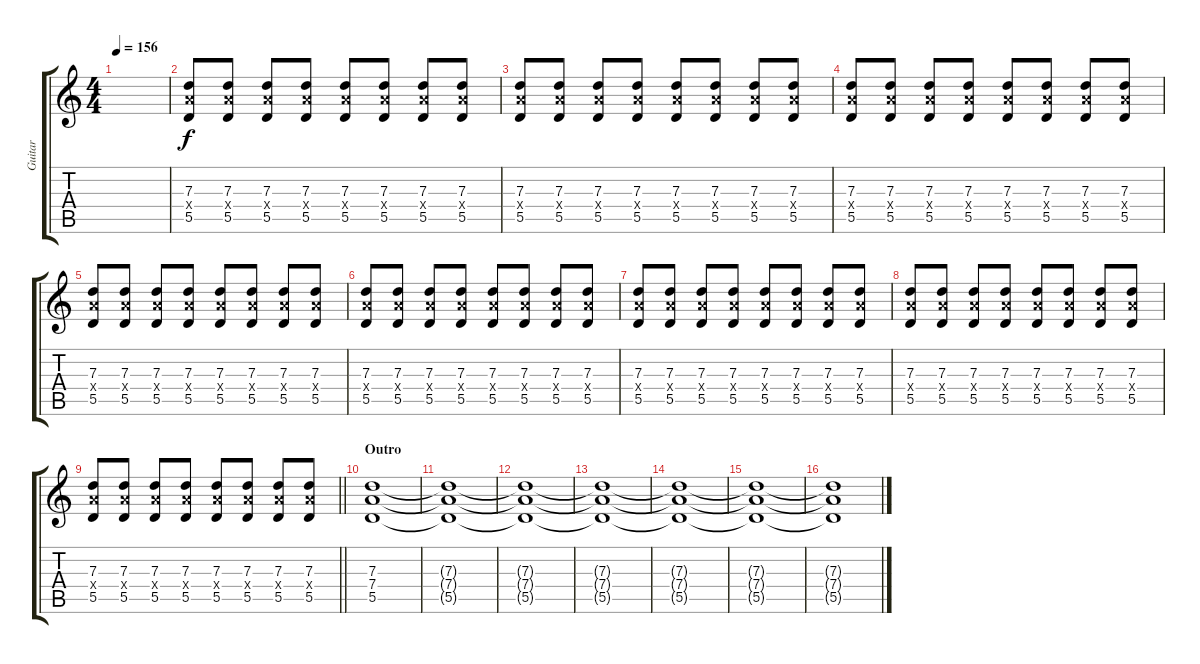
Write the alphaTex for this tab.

\track ("Guitar" "Guitar") {instrument distortionguitar}
\staff {score tabs}
\tuning (E4 B3 G3 D3 A2 E2) {hide}
\ts (4 4)
\tempo 156
\clef g2
\ks c
|
(7.3 7.4{x} 5.5).8{dy f} (7.3 7.4{x} 5.5).8 (7.3 7.4{x} 5.5).8 (7.3 7.4{x} 5.5).8 (7.3 7.4{x} 5.5).8 (7.3 7.4{x} 5.5).8 (7.3 7.4{x} 5.5).8 (7.3 7.4{x} 5.5).8 |
(7.3 7.4{x} 5.5).8 (7.3 7.4{x} 5.5).8 (7.3 7.4{x} 5.5).8 (7.3 7.4{x} 5.5).8 (7.3 7.4{x} 5.5).8 (7.3 7.4{x} 5.5).8 (7.3 7.4{x} 5.5).8 (7.3 7.4{x} 5.5).8 |
(7.3 7.4{x} 5.5).8 (7.3 7.4{x} 5.5).8 (7.3 7.4{x} 5.5).8 (7.3 7.4{x} 5.5).8 (7.3 7.4{x} 5.5).8 (7.3 7.4{x} 5.5).8 (7.3 7.4{x} 5.5).8 (7.3 7.4{x} 5.5).8 |
(7.3 7.4{x} 5.5).8 (7.3 7.4{x} 5.5).8 (7.3 7.4{x} 5.5).8 (7.3 7.4{x} 5.5).8 (7.3 7.4{x} 5.5).8 (7.3 7.4{x} 5.5).8 (7.3 7.4{x} 5.5).8 (7.3 7.4{x} 5.5).8 |
(7.3 7.4{x} 5.5).8 (7.3 7.4{x} 5.5).8 (7.3 7.4{x} 5.5).8 (7.3 7.4{x} 5.5).8 (7.3 7.4{x} 5.5).8 (7.3 7.4{x} 5.5).8 (7.3 7.4{x} 5.5).8 (7.3 7.4{x} 5.5).8 |
(7.3 7.4{x} 5.5).8 (7.3 7.4{x} 5.5).8 (7.3 7.4{x} 5.5).8 (7.3 7.4{x} 5.5).8 (7.3 7.4{x} 5.5).8 (7.3 7.4{x} 5.5).8 (7.3 7.4{x} 5.5).8 (7.3 7.4{x} 5.5).8 |
(7.3 7.4{x} 5.5).8 (7.3 7.4{x} 5.5).8 (7.3 7.4{x} 5.5).8 (7.3 7.4{x} 5.5).8 (7.3 7.4{x} 5.5).8 (7.3 7.4{x} 5.5).8 (7.3 7.4{x} 5.5).8 (7.3 7.4{x} 5.5).8 |
\barLineRight lightlight
(7.3 7.4{x} 5.5).8 (7.3 7.4{x} 5.5).8 (7.3 7.4{x} 5.5).8 (7.3 7.4{x} 5.5).8 (7.3 7.4{x} 5.5).8 (7.3 7.4{x} 5.5).8 (7.3 7.4{x} 5.5).8 (7.3 7.4{x} 5.5).8 |
\section ("" "Outro")
(7.3 7.4 5.5).1{volume 4} |
(7.3{t} 7.4{t} 5.5{t}).1 |
(7.3{t} 7.4{t} 5.5{t}).1 |
(7.3{t} 7.4{t} 5.5{t}).1 |
(7.3{t} 7.4{t} 5.5{t}).1 |
(7.3{t} 7.4{t} 5.5{t}).1 |
(7.3{t} 7.4{t} 5.5{t}).1
